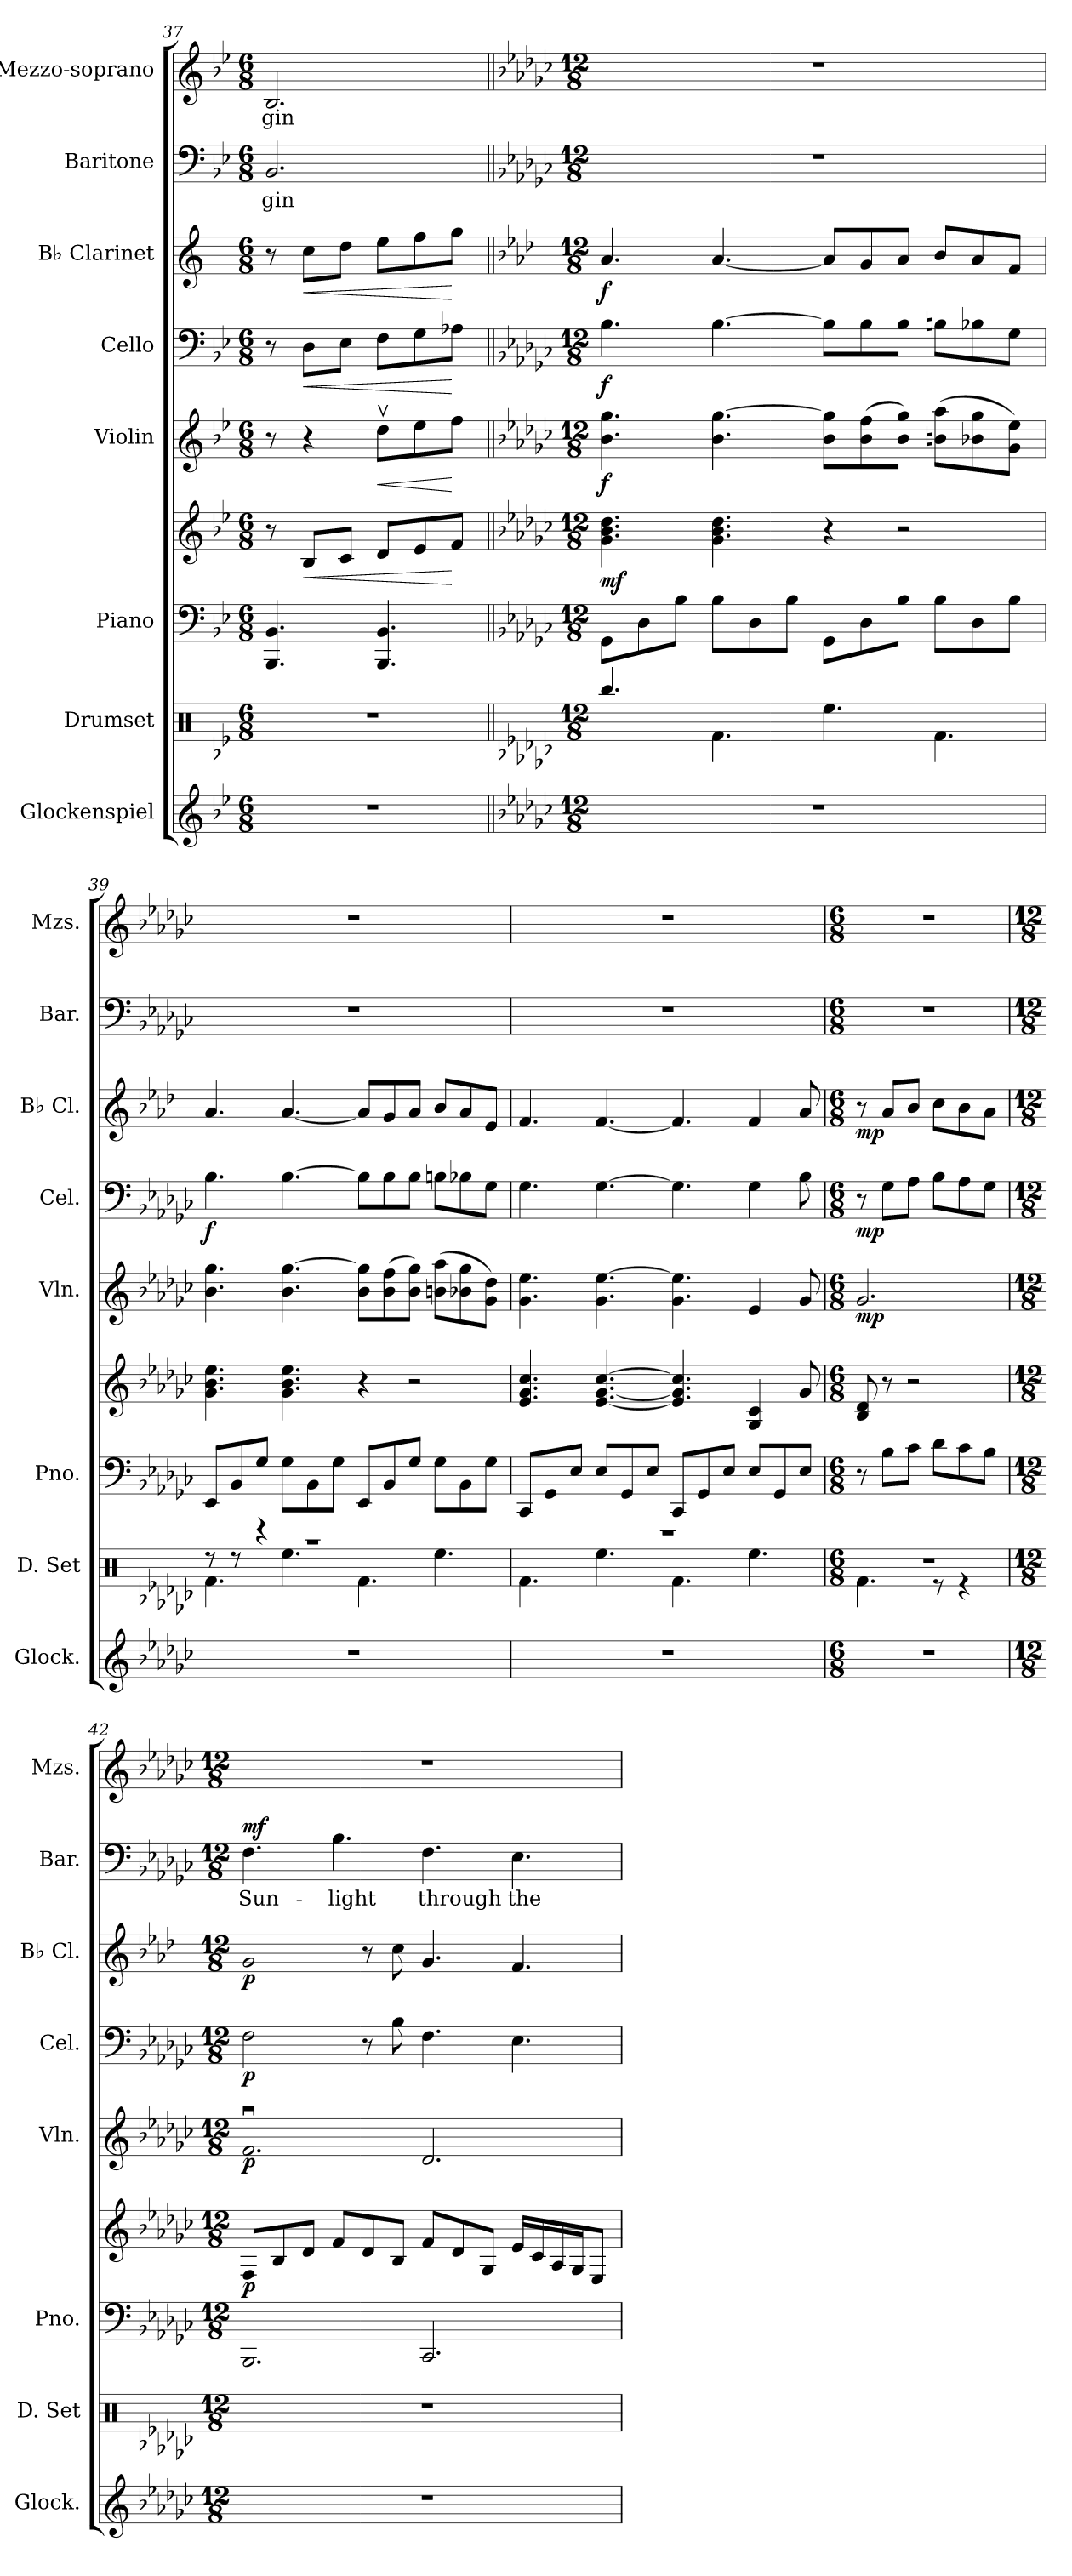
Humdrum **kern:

**kern	**kern	**kern	**kern	**dynam	**kern	**dynam	**kern	**dynam	**kern	**dynam	**kern	**text	**dynam	**kern	**text
*part8	*part7	*part6	*part6	*part6	*part5	*part5	*part4	*part4	*part3	*part3	*part2	*part2	*part2	*part1	*part1
*staff9	*staff8	*staff7	*staff6	*staff6/7	*staff5	*staff5	*staff4	*staff4	*staff3	*staff3	*staff2	*staff2	*staff2	*staff1	*staff1
*I"Glockenspiel	*I"Drumset	*I"Piano	*	*	*I"Violin	*	*I"Cello	*	*I"B♭ Clarinet	*	*I"Baritone	*	*	*I"Mezzo-soprano	*
*I'Glock.	*I'D. Set	*I'Pno.	*	*	*I'Vln.	*	*I'Cel.	*	*I'B♭ Cl.	*	*I'Bar.	*	*	*I'Mzs.	*
*clefG2	*clefX	*clefF4	*clefG2	*	*clefG2	*	*clefF4	*	*clefG2	*	*clefF4	*	*	*clefG2	*
*ITrd-14c-24	*	*	*	*	*	*	*	*	*ITrd1c2	*	*	*	*	*	*
*k[b-e-]	*k[b-e-]	*k[b-e-]	*k[b-e-]	*	*k[b-e-]	*	*k[b-e-]	*	*k[b-e-]	*	*k[b-e-]	*	*	*k[b-e-]	*
*M6/8	*M6/8	*M6/8	*M6/8	*	*M6/8	*	*M6/8	*	*M6/8	*	*M6/8	*	*	*M6/8	*
=37	=37	=37	=37	=37	=37	=37	=37	=37	=37	=37	=37	=37	=37	=37	=37
!	!	!	!	!	!	!	!	!	!	!	!	!LO:LY:b	!	!	!LO:LY:b
2.r	2.r	4.BBB-/ 4.BB-/	8r	.	8r	.	8r	.	8r	.	2.BB-/	gin	.	2.B-/	-gin
!	!	!	!	!LO:HP:b	!	!	!	!LO:HP:b	!	!LO:HP:b	!	!	!	!	!
.	.	.	8B-/L	<	4r	.	8D\L	<	8b-\L	<	.	.	.	.	.
.	.	.	8c/J	.	.	.	8E-\J	.	8cc\J	.	.	.	.	.	.
!	!	!	!	!	!	!LO:HP:b	!	!	!	!	!	!	!	!	!
.	.	4.BBB-/ 4.BB-/	8d/L	.	8ddv\L	<	8F\L	.	8dd\L	.	.	.	.	.	.
.	.	.	8e-/	.	8ee-\	.	8G\	.	8ee-\	.	.	.	.	.	.
.	.	.	8f/J	[	8ff\J	[	8A-X\J	[	8ff\J	[	.	.	.	.	.
!!LO:PB:g=z
=38||	=38||	=38||	=38||	=38||	=38||	=38||	=38||	=38||	=38||	=38||	=38||	=38||	=38||	=38||	=38||
*k[b-e-a-d-g-c-]	*k[b-e-a-d-g-c-]	*k[b-e-a-d-g-c-]	*k[b-e-a-d-g-c-]	*	*k[b-e-a-d-g-c-]	*	*k[b-e-a-d-g-c-]	*	*k[b-e-a-d-g-c-]	*	*k[b-e-a-d-g-c-]	*	*	*k[b-e-a-d-g-c-]	*
*M12/8	*M12/8	*M12/8	*M12/8	*	*M12/8	*	*M12/8	*	*M12/8	*	*M12/8	*	*	*M12/8	*
!	!	!	!	!LO:DY:b	!	!LO:DY:b	!	!LO:DY:b	!	!LO:DY:b	!	!	!	!	!
1.r	4.Rbb/	8GG-\L	4.g-\ 4.b-\ 4.dd-\	mf	4.b-\ 4.gg-\	f	4.B-\	f	4.g-/	f	1.r	.	.	1.r	.
.	.	8D-\	.	.	.	.	.	.	.	.	.	.	.	.	.
.	.	8B-\J	.	.	.	.	.	.	.	.	.	.	.	.	.
.	4.Rf\	8B-\L	4.g-\ 4.b-\ 4.dd-\	.	4.b-\ [4.gg-\	.	[4.B-\	.	[4.g-/	.	.	.	.	.	.
.	.	8D-\	.	.	.	.	.	.	.	.	.	.	.	.	.
.	.	8B-\J	.	.	.	.	.	.	.	.	.	.	.	.	.
.	4.Ree\	8GG-\L	4r	.	8b-\ 8gg-\]L	.	8B-\L]	.	8g-/L]	.	.	.	.	.	.
.	.	8D-\	.	.	(>8b-\ 8ff\	.	8B-\	.	8f/	.	.	.	.	.	.
.	.	8B-\J	2r	.	8b-\ 8gg-\J)	.	8B-\J	.	8g-/J	.	.	.	.	.	.
.	4.Rf\	8B-\L	.	.	(>8bn\ 8aa-\L	.	8Bn\L	.	8a-/L	.	.	.	.	.	.
.	.	8D-\	.	.	8b-X\ 8gg-\	.	8B-X\	.	8g-/	.	.	.	.	.	.
.	.	8B-\J	.	.	8g-\ 8ee-\J)	.	8G-\J	.	8e-/J	.	.	.	.	.	.
=39	=39	=39	=39	=39	=39	=39	=39	=39	=39	=39	=39	=39	=39	=39	=39
*	*^	*	*	*	*	*	*	*	*	*	*	*	*	*	*
!	!	!	!	!	!	!	!	!	!LO:DY:b	!	!	!	!	!	!	!
1.r	8r	4.Rf\	8EE-/L	4.g-\ 4.b-\ 4.ee-\	.	4.b-\ 4.gg-\	.	4.B-\	f	4.g-/	.	1.r	.	.	1.r	.
.	8r	.	8BB-/	.	.	.	.	.	.	.	.	.	.	.	.	.
.	4r	.	8G-/J	.	.	.	.	.	.	.	.	.	.	.	.	.
.	.	4.Ree\	8G-\L	4.g-\ 4.b-\ 4.ee-\	.	4.b-\ [4.gg-\	.	[4.B-\	.	[4.g-/	.	.	.	.	.	.
.	1r	.	8BB-\	.	.	.	.	.	.	.	.	.	.	.	.	.
.	.	.	8G-\J	.	.	.	.	.	.	.	.	.	.	.	.	.
.	.	4.Rf\	8EE-/L	4r	.	8b-\ 8gg-\]L	.	8B-\L]	.	8g-/L]	.	.	.	.	.	.
.	.	.	8BB-/	.	.	(>8b-\ 8ff\	.	8B-\	.	8f/	.	.	.	.	.	.
.	.	.	8G-/J	2r	.	8b-\ 8gg-\J)	.	8B-\J	.	8g-/J	.	.	.	.	.	.
.	.	4.Ree\	8G-\L	.	.	(>8bn\ 8aa-\L	.	8Bn\L	.	8a-/L	.	.	.	.	.	.
.	.	.	8BB-\	.	.	8b-X\ 8gg-\	.	8B-X\	.	8g-/	.	.	.	.	.	.
.	.	.	8G-\J	.	.	8g-\ 8dd-\J)	.	8G-\J	.	8d-/J	.	.	.	.	.	.
!!LO:PB:g=z
=40	=40	=40	=40	=40	=40	=40	=40	=40	=40	=40	=40	=40	=40	=40	=40	=40
1.r	1.r	4.Rf\	8CC-/L	4.e-/ 4.g-/ 4.cc-/	.	4.g-\ 4.ee-\	.	4.G-\	.	4.e-/	.	1.r	.	.	1.r	.
.	.	.	8GG-/	.	.	.	.	.	.	.	.	.	.	.	.	.
.	.	.	8E-/J	.	.	.	.	.	.	.	.	.	.	.	.	.
.	.	4.Ree\	8E-/L	[4.e-/ [4.g-/ [4.cc-/	.	4.g-\ [4.ee-\	.	[4.G-\	.	[4.e-/	.	.	.	.	.	.
.	.	.	8GG-/	.	.	.	.	.	.	.	.	.	.	.	.	.
.	.	.	8E-/J	.	.	.	.	.	.	.	.	.	.	.	.	.
.	.	4.Rf\	8CC-/L	4.e-/] 4.g-/] 4.cc-/]	.	4.g-\ 4.ee-\]	.	4.G-\]	.	4.e-/]	.	.	.	.	.	.
.	.	.	8GG-/	.	.	.	.	.	.	.	.	.	.	.	.	.
.	.	.	8E-/J	.	.	.	.	.	.	.	.	.	.	.	.	.
.	.	4.Ree\	8E-/L	4G-/ 4c-/	.	4e-/	.	4G-\	.	4e-/	.	.	.	.	.	.
.	.	.	8GG-/	.	.	.	.	.	.	.	.	.	.	.	.	.
.	.	.	8E-/J	8g-/	.	8g-/	.	8B-\	.	8g-/	.	.	.	.	.	.
=41	=41	=41	=41	=41	=41	=41	=41	=41	=41	=41	=41	=41	=41	=41	=41	=41
*M6/8	*M6/8	*	*M6/8	*M6/8	*	*M6/8	*	*M6/8	*	*M6/8	*	*M6/8	*	*	*M6/8	*
!	!	!	!	!	!	!	!LO:DY:b	!	!LO:DY:b	!	!LO:DY:b	!	!	!	!	!
2.r	2.r	4.Rf\	8r	8B-/ 8d-/	.	2.g-/	mp	8r	mp	8r	mp	2.r	.	.	2.r	.
.	.	.	8B-\L	8r	.	.	.	8G-\L	.	8g-/L	.	.	.	.	.	.
.	.	.	8c-\J	2r	.	.	.	8A-\J	.	8a-/J	.	.	.	.	.	.
.	.	8r	8d-\L	.	.	.	.	8B-\L	.	8b-\L	.	.	.	.	.	.
.	.	4r	8c-\	.	.	.	.	8A-\	.	8a-\	.	.	.	.	.	.
.	.	.	8B-\J	.	.	.	.	8G-\J	.	8g-\J	.	.	.	.	.	.
*	*v	*v	*	*	*	*	*	*	*	*	*	*	*	*	*	*
!!LO:PB:g=z
=42	=42	=42	=42	=42	=42	=42	=42	=42	=42	=42	=42	=42	=42	=42	=42
*M12/8	*M12/8	*M12/8	*M12/8	*	*M12/8	*	*M12/8	*	*M12/8	*	*M12/8	*	*	*M12/8	*
!	!	!	!	!LO:DY:b	!	!LO:DY:b	!	!LO:DY:b	!	!LO:DY:b	!	!LO:LY:b	!LO:DY:b	!	!
1.r	1.r	2.BBB-/	8F/L	p	2.fu/	p	2F\	p	2f/	p	4.F\	Sun-	mf	1.r	.
.	.	.	8B-/	.	.	.	.	.	.	.	.	.	.	.	.
.	.	.	8d-/J	.	.	.	.	.	.	.	.	.	.	.	.
!	!	!	!	!	!	!	!	!	!	!	!	!LO:LY:b	!	!	!
.	.	.	8f/L	.	.	.	.	.	.	.	4.B-\	-light	.	.	.
.	.	.	8d-/	.	.	.	8r	.	8r	.	.	.	.	.	.
.	.	.	8B-/J	.	.	.	8B-\	.	8b-\	.	.	.	.	.	.
!	!	!	!	!	!	!	!	!	!	!	!	!LO:LY:b	!	!	!
.	.	2.CC-/	8f/L	.	2.d-/	.	4.F\	.	4.f/	.	4.F\	through	.	.	.
.	.	.	8d-/	.	.	.	.	.	.	.	.	.	.	.	.
.	.	.	8G-/J	.	.	.	.	.	.	.	.	.	.	.	.
!	!	!	!	!	!	!	!	!	!	!	!	!LO:LY:b	!	!	!
.	.	.	16e-/LL	.	.	.	4.E-\	.	4.e-/	.	4.E-\	the	.	.	.
.	.	.	16c-/	.	.	.	.	.	.	.	.	.	.	.	.
.	.	.	16A-/	.	.	.	.	.	.	.	.	.	.	.	.
.	.	.	16G-/J	.	.	.	.	.	.	.	.	.	.	.	.
.	.	.	8E-/J	.	.	.	.	.	.	.	.	.	.	.	.
=	=	=	=	=	=	=	=	=	=	=	=	=	=	=	=
*-	*-	*-	*-	*-	*-	*-	*-	*-	*-	*-	*-	*-	*-	*-	*-
